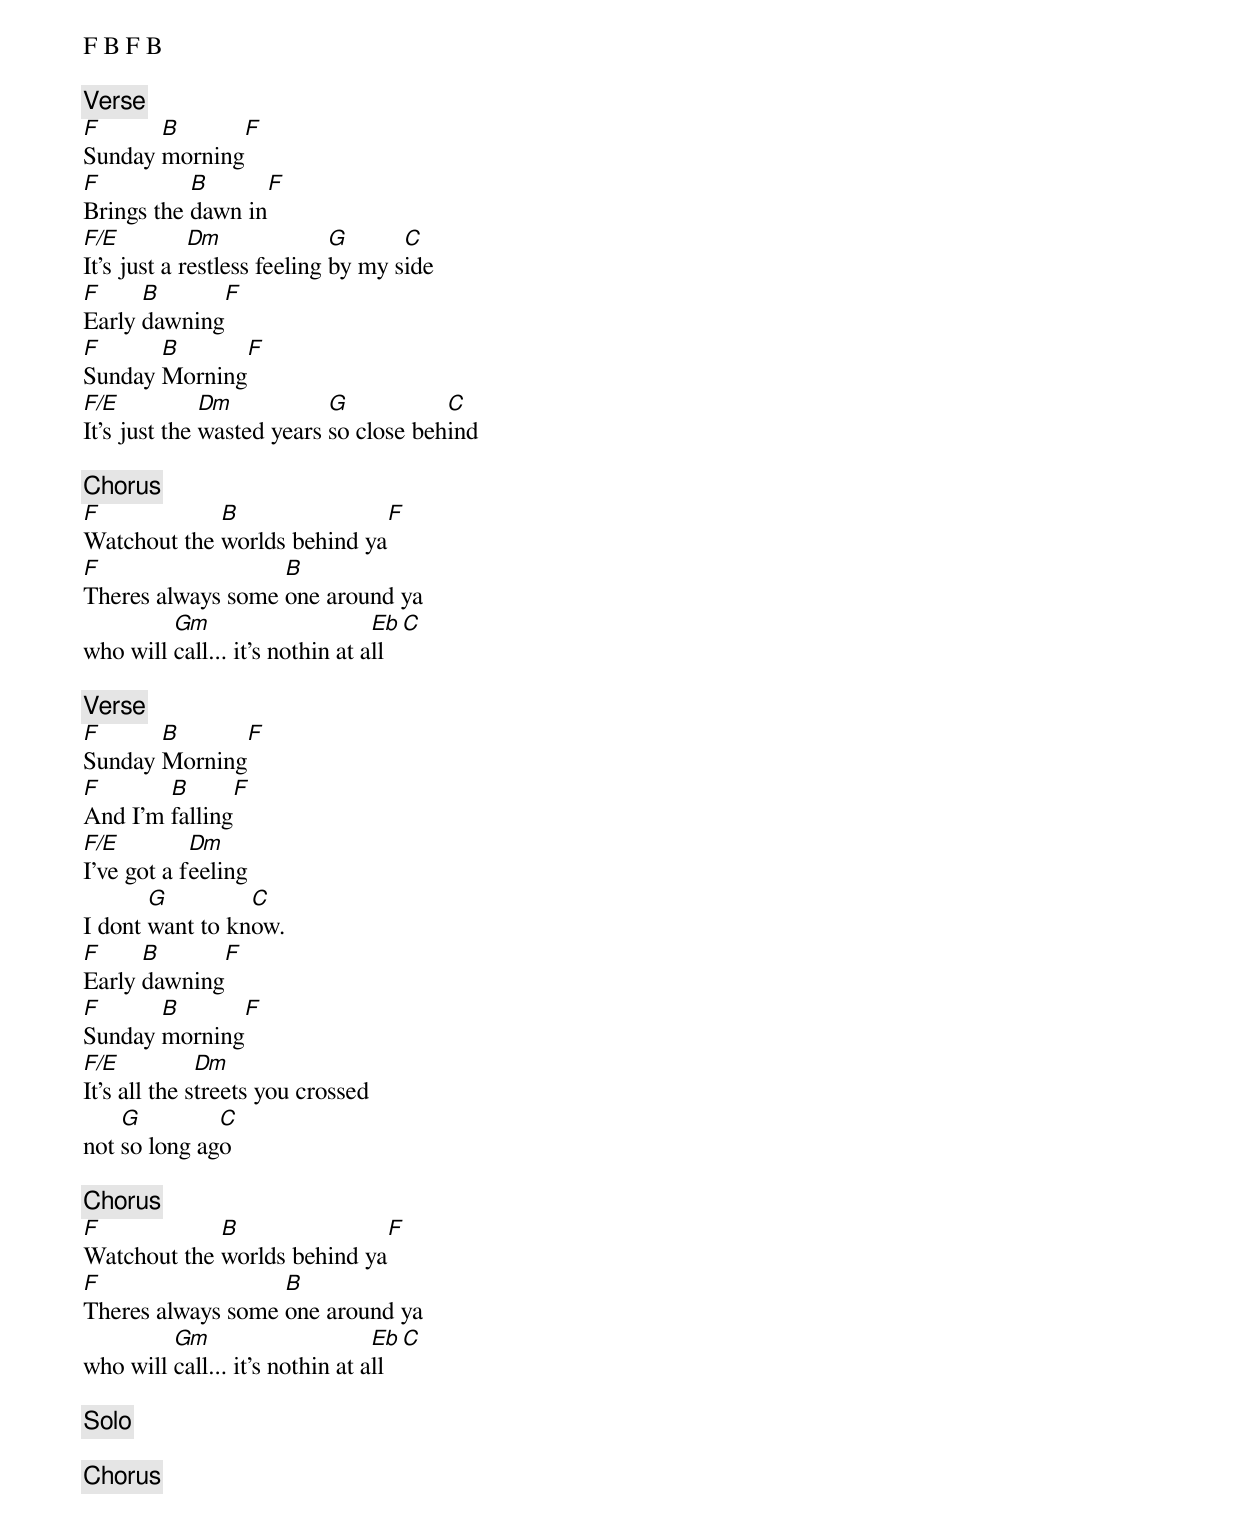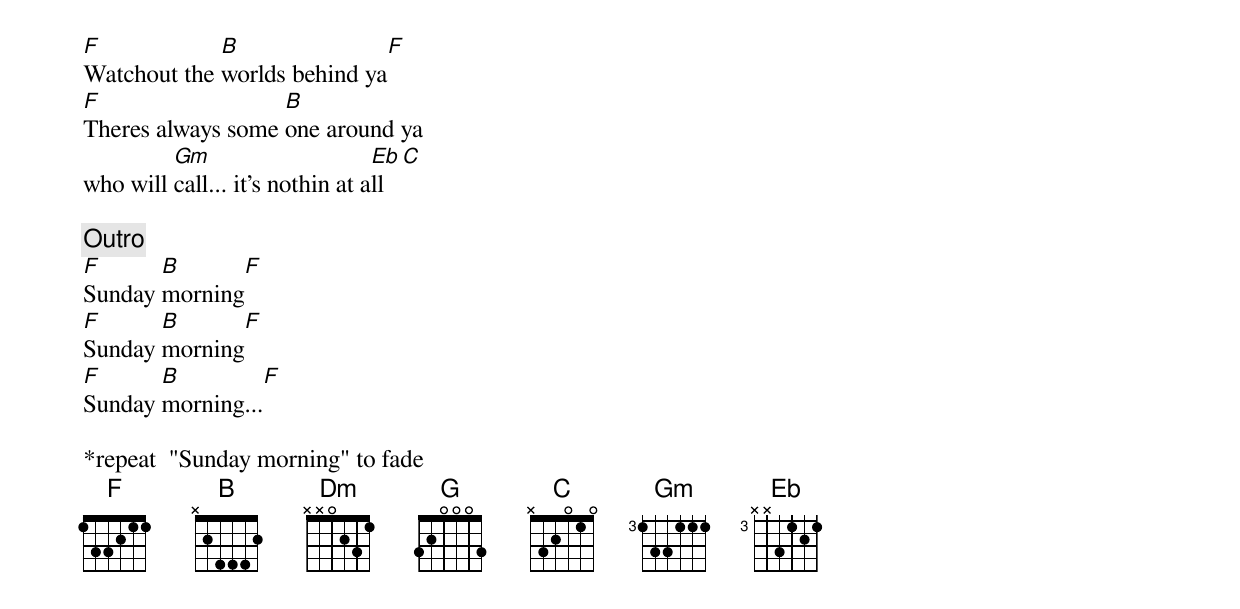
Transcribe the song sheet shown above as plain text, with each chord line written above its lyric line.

F B F B

[Verse]
F      B         F
Sunday morning
F          B        F
Brings the dawn in
F/E          Dm              G      C
It's just a restless feeling by my side
F     B         F
Early dawning
F      B        F
Sunday Morning
F/E           Dm           G           C
It's just the wasted years so close behind

[Chorus]
F            B                 F
Watchout the worlds behind ya
F                  B
Theres always some one around ya
         Gm                      Eb    C
who will call... it's nothin at all

[Verse]
F      B         F
Sunday Morning
F       B        F
And I'm falling
F/E         Dm
I've got a feeling
       G         C
I dont want to know.
F     B         F
Early dawning
F      B        F
Sunday morning
F/E           Dm
It's all the streets you crossed
    G         C
not so long ago

[Chorus]
F            B                 F
Watchout the worlds behind ya
F                  B
Theres always some one around ya
         Gm                      Eb    C
who will call... it's nothin at all

[Solo]

[Chorus]
F            B                 F
Watchout the worlds behind ya
F                  B
Theres always some one around ya
         Gm                      Eb    C
who will call... it's nothin at all

[Outro]
F      B         F
Sunday morning
F      B         F
Sunday morning
F      B         F
Sunday morning...

*repeat  "Sunday morning" to fade
